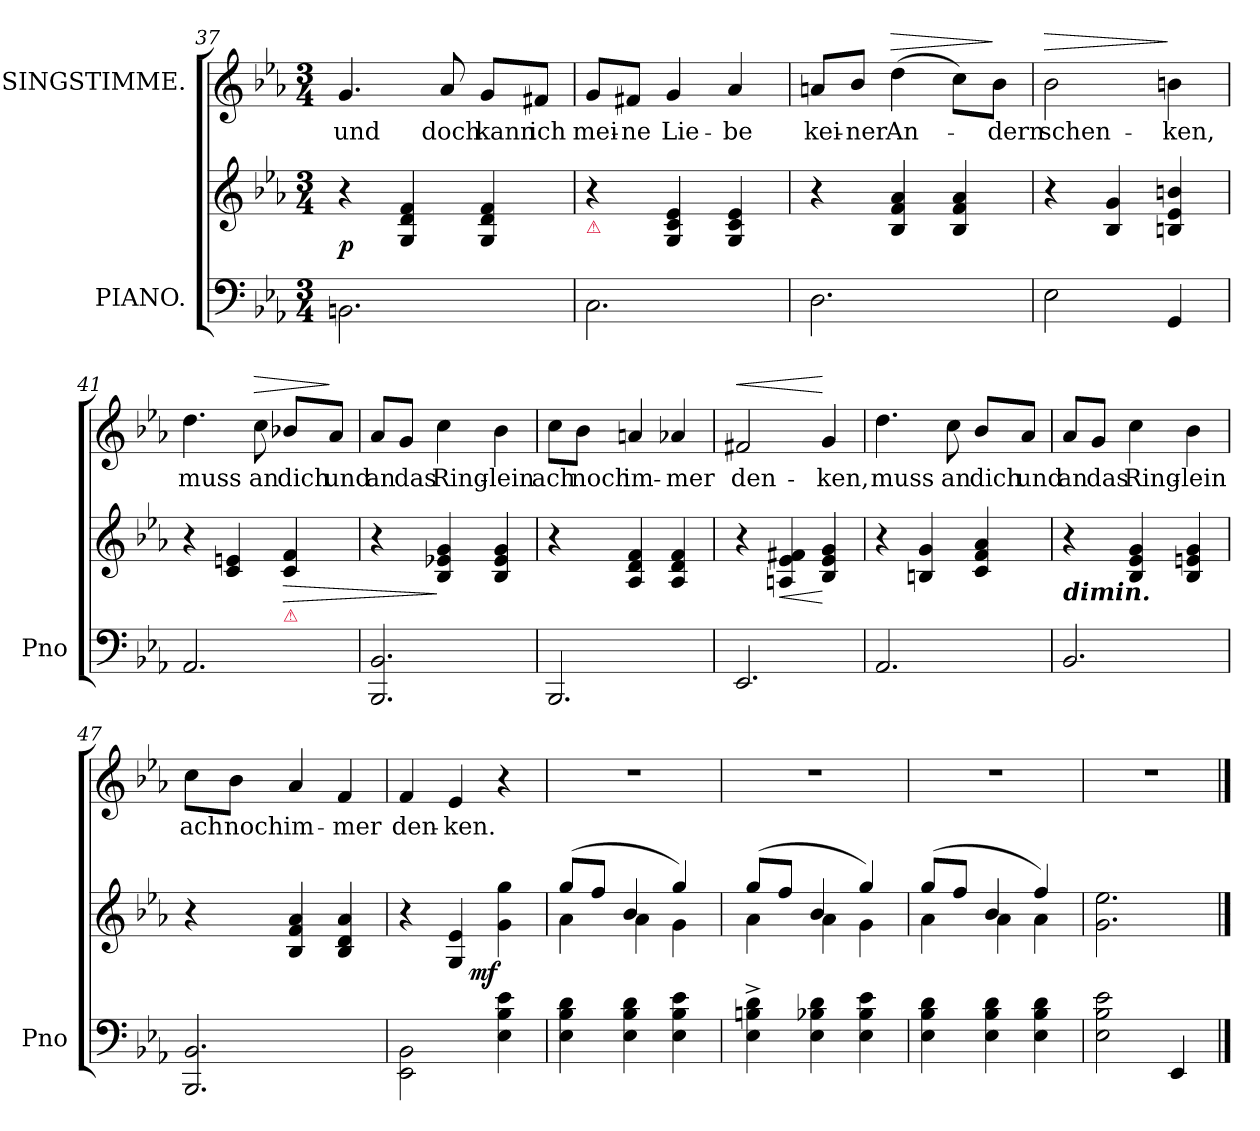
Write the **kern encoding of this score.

**kern	**kern	**dynam	**kern	**text	**dynam
*part2	*part2	*part2	*part1	*part1	*part1
*staff3	*staff2	*staff2/3	*staff1	*staff1	*staff1
*I"PIANO.	*	*	*I"SINGSTIMME.	*	*
*I'Pno	*	*	*	*	*
*clefF4	*clefG2	*	*clefG2	*	*
*k[b-e-a-]	*k[b-e-a-]	*	*k[b-e-a-]	*	*
*E-:	*E-:	*	*E-:	*	*
*M3/4	*M3/4	*	*M3/4	*	*
=37	=37	=37	=37	=37	=37
2.BBn\	4r	p	4.g	und	.
.	4G/ 4d/ 4f/	.	.	.	.
.	.	.	8a-	doch	.
.	4G/ 4d/ 4f/	.	8g/L	kann	.
.	.	.	8f#X/J	ich	.
=38	=38	=38	=38	=38	=38
!	!LO:TX:b:Bi:color=crimson:t=⚠	!	!	!	!
2.C\	4r	.	8g/L	mei-	.
.	.	.	8f#X/J	-ne	.
.	4G/ 4c/ 4e-/	.	4g	Lie-	.
.	4G/ 4c/ 4e-/	.	4a-	-be	.
=39	=39	=39	=39	=39	=39
2.D\	4r	.	8an/L	kei-	.
.	.	.	8b-/J	-ner	.
!	!	!	!	!	!LO:HP:a
.	4B- 4f 4a-	.	(>4dd	An-	>
.	4B- 4f 4a-	.	8cc\L)	.	.
.	.	.	8b-\J	-dern	]
=40	=40	=40	=40	=40	=40
!	!	!	!	!	!LO:HP:a
2E-\	4r	.	2b-	schen-	>
.	4B- 4g	.	.	.	.
4GG	4Bn 4e- 4bn	.	4bn	-ken,	]
=41	=41	=41	=41	=41	=41
2.AA-	4r	.	4.dd	muss	.
.	4c/ 4en/	.	.	.	.
!	!	!	!	!	!LO:HP:a
.	.	.	8cc	an	>
!	!LO:TX:b:Bi:color=crimson:t=⚠	!	!	!	!
!	!	!LO:HP:b	!	!	!
.	4c/ 4f/	>	8b-X/L	dich	.
.	.	.	8a-/J	und	]
=42	=42	=42	=42	=42	=42
2.BBB- 2.BB-	4r	.	8a-/L	an	.
.	.	.	8g/J	das	.
.	4B- 4e-X 4g	]	4cc	Ring-	.
.	4B- 4e- 4g	.	4b-	-lein	.
=43	=43	=43	=43	=43	=43
2.BBB-	4r	.	8cc\L	ach	.
.	.	.	8b-\J	noch	.
.	4A-/ 4d/ 4f/	.	4an	im-	.
.	4A-/ 4d/ 4f/	.	4a-X	-mer	.
=44	=44	=44	=44	=44	=44
!	!	!	!	!	!LO:HP:a
2.EE-	4r	.	2f#X	den-	<
.	4An 4e- 4f#X	<	.	.	.
.	4B- 4e- 4g	[	4g	-ken,	[
=45	=45	=45	=45	=45	=45
2.AA-	4r	.	4.dd	muss	.
.	4Bn 4g	.	.	.	.
.	.	.	8cc	an	.
.	4c 4f 4a-	.	8b-/L	dich	.
.	.	.	8a-/J	und	.
=46	=46	=46	=46	=46	=46
!	!LO:TX:c:Bi:t=dimin.	!	!	!	!
2.BB-	4r	.	8a-/L	an	.
.	.	.	8g/J	das	.
.	4B- 4e- 4g	.	4cc	Ring-	.
.	4B- 4en 4g	.	4b-	-lein	.
=47	=47	=47	=47	=47	=47
2.BBB-/ 2.BB-/	4r	.	8cc\L	ach	.
.	.	.	8b-\J	noch	.
.	4B-/ 4f/ 4a-/	.	4a-	im-	.
.	4B-/ 4d/ 4a-/	.	4f	-mer	.
=48	=48	=48	=48	=48	=48
2EE-\ 2BB-\	4r	.	4f	den-	.
.	4G/ 4e-/	.	4e-	-ken.	.
!	!	!LO:DY:rj	!	!	!
4E-\ 4B-\ 4e-\	4g\ 4gg\	mf	4r	.	.
=49	=49	=49	=49	=49	=49
*	*^	*	*	*	*
4E- 4B- 4d	(>8ggL	4a-\	.	2.r	.	.
.	8ffJ	.	.	.	.	.
4E- 4B- 4d	4b-	4a-	.	.	.	.
4E- 4B- 4e-	4gg)	4g	.	.	.	.
=50	=50	=50	=50	=50	=50	=50
4E-^> 4Bn^> 4d^>	(>8ggL	4a-	.	2.r	.	.
.	8ffJ	.	.	.	.	.
4E- 4B-X 4d	4b-	4a-	.	.	.	.
4E- 4B- 4e-	4gg)	4g	.	.	.	.
=51	=51	=51	=51	=51	=51	=51
4E- 4B- 4d	(>8ggL	4a-	.	2.r	.	.
.	8ffJ	.	.	.	.	.
4E- 4B- 4d	4b-	4a-	.	.	.	.
4E- 4B- 4d	4ff)	4a-	.	.	.	.
*	*v	*v	*	*	*	*
=52	=52	=52	=52	=52	=52
2E-\ 2B-\ 2e-\	2.g\ 2.ee-\	.	2.r	.	.
4EE-/	.	.	.	.	.
==	==	==	==	==	==
*-	*-	*-	*-	*-	*-
